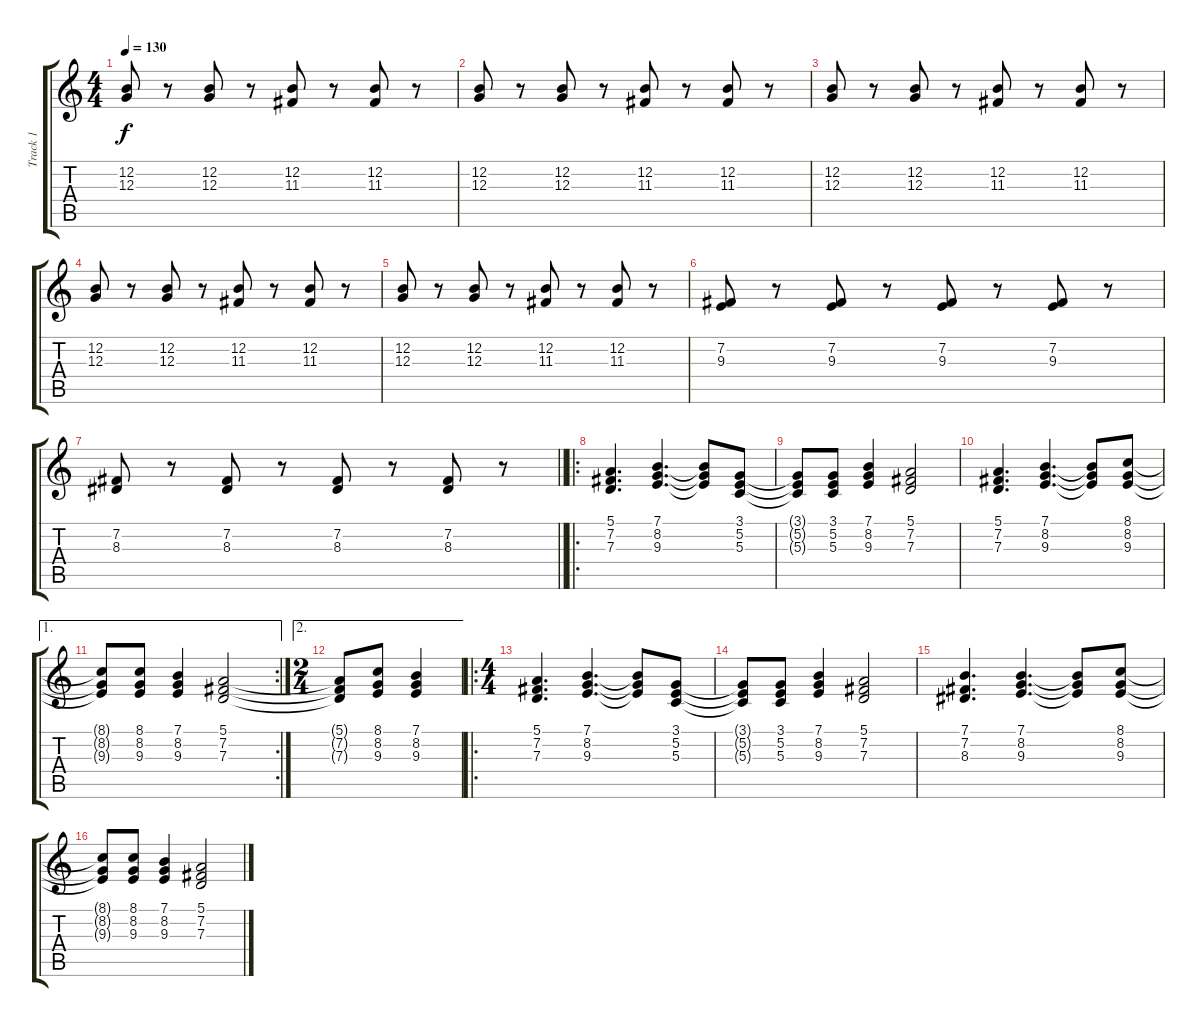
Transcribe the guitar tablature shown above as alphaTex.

\track ("Track 1" "Track 1") {instrument tremolostrings}
\staff {score tabs}
\tuning (E4 B3 G3 D3 A2 E2) {hide}
\ts (4 4)
\tempo 130
\clef g2
\ks c
(12.2 12.3).8{dy f} r.8 (12.2 12.3).8 r.8 (12.2 11.3).8 r.8 (12.2 11.3).8 r.8 |
(12.2 12.3).8 r.8 (12.2 12.3).8 r.8 (12.2 11.3).8 r.8 (12.2 11.3).8 r.8 |
(12.2 12.3).8 r.8 (12.2 12.3).8 r.8 (12.2 11.3).8 r.8 (12.2 11.3).8 r.8 |
(12.2 12.3).8 r.8 (12.2 12.3).8 r.8 (12.2 11.3).8 r.8 (12.2 11.3).8 r.8 |
(12.2 12.3).8 r.8 (12.2 12.3).8 r.8 (12.2 11.3).8 r.8 (12.2 11.3).8 r.8 |
(7.2 9.3).8 r.8 (7.2 9.3).8 r.8 (7.2 9.3).8 r.8 (7.2 9.3).8 r.8 |
\barLineRight lightlight
(7.2 8.3).8 r.8 (7.2 8.3).8 r.8 (7.2 8.3).8 r.8 (7.2 8.3).8 r.8 |
\ro
(5.1 7.2 7.3).4{d} (7.1 8.2 9.3).4{d} (7.1{t} 8.2{t} 9.3{t}).8 (3.1 5.2 5.3).8 |
(3.1{t} 5.2{t} 5.3{t}).8 (3.1 5.2 5.3).8 (7.1 8.2 9.3).4 (5.1 7.2 7.3).2 |
(5.1 7.2 7.3).4{d} (7.1 8.2 9.3).4{d} (7.1{t} 8.2{t} 9.3{t}).8 (8.1 8.2 9.3).8 |
\ae 1
\rc 2
(8.1{t} 8.2{t} 9.3{t}).8 (8.1 8.2 9.3).8 (7.1 8.2 9.3).4 (5.1 7.2 7.3).2 |
\ae 2
\ts (2 4)
(5.1{t} 7.2{t} 7.3{t}).8 (8.1 8.2 9.3).8 (7.1 8.2 9.3).4 |
\ro
\ts (4 4)
(5.1 7.2 7.3).4{d} (7.1 8.2 9.3).4{d} (7.1{t} 8.2{t} 9.3{t}).8 (3.1 5.2 5.3).8 |
(3.1{t} 5.2{t} 5.3{t}).8 (3.1 5.2 5.3).8 (7.1 8.2 9.3).4 (5.1 7.2 7.3).2 |
(7.1 7.2 8.3).4{d} (7.1 8.2 9.3).4{d} (7.1{t} 8.2{t} 9.3{t}).8 (8.1 8.2 9.3).8 |
(8.1{t} 8.2{t} 9.3{t}).8 (8.1 8.2 9.3).8 (7.1 8.2 9.3).4 (5.1 7.2 7.3).2
